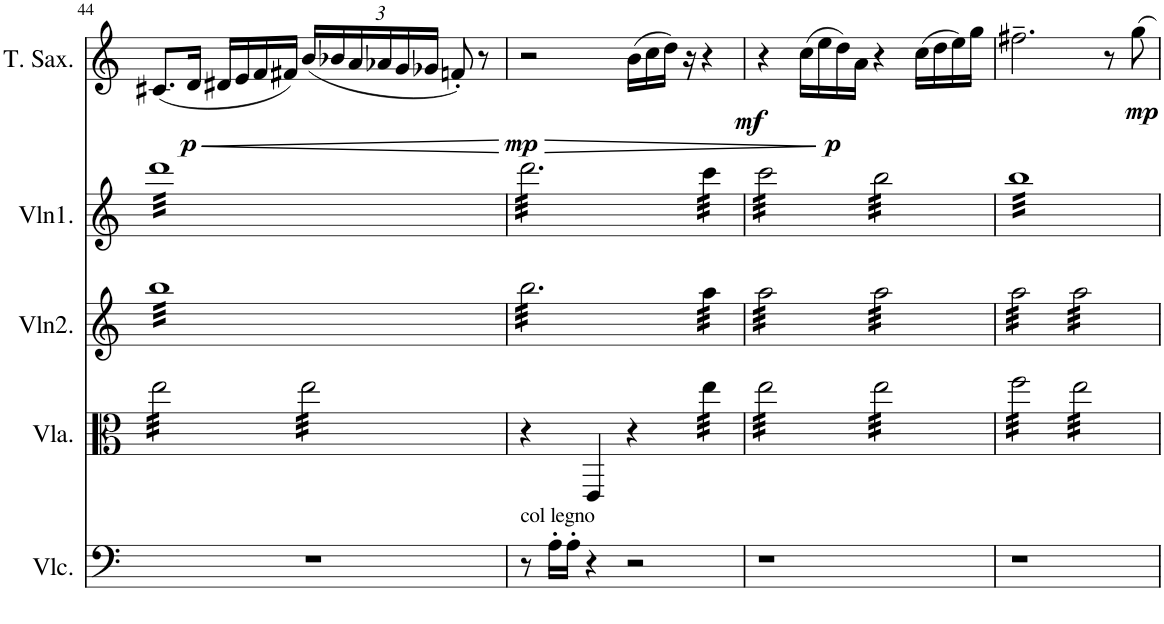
**kern	**kern	**kern	**kern	**kern	**dynam
*part5	*part4	*part3	*part2	*part1	*part1
*staff5	*staff4	*staff3	*staff2	*staff1	*staff1
*I"Cello	*I"Viola	*I"Violin2	*I"Violin1	*I"Tenor Sax	*
*	*I'Vla.	*I'Vln2.	*I'Vln1.	*I'T. Sax.	*
!!LO:PB:g=z
*clefF4	*clefC3	*clefG2	*clefG2	*clefG2	*
*	*	*	*	*Trd8c14	*
*k[]	*k[]	*k[]	*k[]	*k[]	*
*M4/4	*M4/4	*M4/4	*M4/4	*M4/4	*
=44	=44	=44	=44	=44	=44
!	!	!	!	!	!LO:HP:b
!	!	!	!	!	!LO:DY:n=1:b
*	*tremolo	*	*	*	*
*	*	*tremolo	*	*	*
*	*	*	*tremolo	*	*
1r	32ee\LLL	32bbLLL	32dddLLL	(8.c#X/L	< p
.	32ee\	32bb	32ddd	.	.
.	32ee\	32bb	32ddd	.	.
.	32ee\	32bb	32ddd	.	.
.	32ee\	32bb	32ddd	.	.
.	32ee\	32bb	32ddd	.	.
.	32ee\	32bb	32ddd	16d/Jk	.
.	32ee\	32bb	32ddd	.	.
.	32ee\	32bb	32ddd	16d#X/LL	.
.	32ee\	32bb	32ddd	.	.
.	32ee\	32bb	32ddd	16e/	.
.	32ee\	32bb	32ddd	.	.
.	32ee\	32bb	32ddd	16f/	.
.	32ee\	32bb	32ddd	.	.
.	32ee\	32bb	32ddd	16f#X/JJ)	.
.	32ee\JJJ	32bb	32ddd	.	.
*	*	*	*	*Xbrackettup	*
!	!	!	!	!	!LO:HP:n=1:b
!	!	!	!	!	!LO:DY:n=2:b
.	32ee\LLL	32bb	32ddd	(24b/LL	[ > mp
.	32ee\	32bb	32ddd	.	.
.	.	.	.	24b-X/	.
.	32ee\	32bb	32ddd	.	.
.	.	.	.	24a/	.
.	32ee\	32bb	32ddd	.	.
.	32ee\	32bb	32ddd	24a-X/	.
.	32ee\	32bb	32ddd	.	.
.	.	.	.	24g/	.
.	32ee\	32bb	32ddd	.	.
.	.	.	.	24g-X/JJ	.
.	32ee\	32bb	32ddd	.	.
!	!	!	!	!	!LO:DY:n=3:b
.	32ee\	32bb	32ddd	8fn'/)	] p
.	32ee\	32bb	32ddd	.	.
.	32ee\	32bb	32ddd	.	.
.	32ee\	32bb	32ddd	.	.
.	32ee\	32bb	32ddd	8r	.
.	32ee\	32bb	32ddd	.	.
.	32ee\	32bb	32ddd	.	.
.	32ee\JJJ	32bbJJJ	32dddJJJ	.	.
*	*Xtremolo	*	*	*	*
=45	=45	=45	=45	=45	=45
!LO:TX:a:t=col legno	!	!	!	!	!
8r	4r	32bb\LLL	32ddd\LLL	2r	.
.	.	32bb\	32ddd\	.	.
.	.	32bb\	32ddd\	.	.
.	.	32bb\	32ddd\	.	.
16A'\LL	.	32bb\	32ddd\	.	.
.	.	32bb\	32ddd\	.	.
16A'\JJ	.	32bb\	32ddd\	.	.
.	.	32bb\	32ddd\	.	.
4r	4EE/	32bb\	32ddd\	.	.
.	.	32bb\	32ddd\	.	.
.	.	32bb\	32ddd\	.	.
.	.	32bb\	32ddd\	.	.
.	.	32bb\	32ddd\	.	.
.	.	32bb\	32ddd\	.	.
.	.	32bb\	32ddd\	.	.
.	.	32bb\	32ddd\	.	.
!	!	!	!	!	!LO:DY:b
2r	4r	32bb\	32ddd\	(16b\LL	mf
.	.	32bb\	32ddd\	.	.
.	.	32bb\	32ddd\	16cc\	.
.	.	32bb\	32ddd\	.	.
.	.	32bb\	32ddd\	16dd\JJ)	.
.	.	32bb\	32ddd\	.	.
.	.	32bb\	32ddd\	16r	.
.	.	32bb\JJJ	32ddd\JJJ	.	.
*	*tremolo	*	*	*	*
.	32ee\LLL	32aa\LLL	32ccc\LLL	4r	.
.	32ee\	32aa\	32ccc\	.	.
.	32ee\	32aa\	32ccc\	.	.
.	32ee\	32aa\	32ccc\	.	.
.	32ee\	32aa\	32ccc\	.	.
.	32ee\	32aa\	32ccc\	.	.
.	32ee\	32aa\	32ccc\	.	.
.	32ee\JJJ	32aa\JJJ	32ccc\JJJ	.	.
=46	=46	=46	=46	=46	=46
1r	32ee\LLL	32aa\LLL	32ccc\LLL	4r	.
.	32ee\	32aa\	32ccc\	.	.
.	32ee\	32aa\	32ccc\	.	.
.	32ee\	32aa\	32ccc\	.	.
.	32ee\	32aa\	32ccc\	.	.
.	32ee\	32aa\	32ccc\	.	.
.	32ee\	32aa\	32ccc\	.	.
.	32ee\	32aa\	32ccc\	.	.
.	32ee\	32aa\	32ccc\	(16cc\LL	.
.	32ee\	32aa\	32ccc\	.	.
.	32ee\	32aa\	32ccc\	16ee\	.
.	32ee\	32aa\	32ccc\	.	.
.	32ee\	32aa\	32ccc\	16dd\)	.
.	32ee\	32aa\	32ccc\	.	.
.	32ee\	32aa\	32ccc\	16a\JJ	.
.	32ee\JJJ	32aa\JJJ	32ccc\JJJ	.	.
.	32ee\LLL	32aa\LLL	32bb\LLL	4r	.
.	32ee\	32aa\	32bb\	.	.
.	32ee\	32aa\	32bb\	.	.
.	32ee\	32aa\	32bb\	.	.
.	32ee\	32aa\	32bb\	.	.
.	32ee\	32aa\	32bb\	.	.
.	32ee\	32aa\	32bb\	.	.
.	32ee\	32aa\	32bb\	.	.
!	!	!	!	!	!LO:DY:b
.	32ee\	32aa\	32bb\	(16cc\LL	mp
.	32ee\	32aa\	32bb\	.	.
.	32ee\	32aa\	32bb\	16dd\	.
.	32ee\	32aa\	32bb\	.	.
.	32ee\	32aa\	32bb\	16ee\)	.
.	32ee\	32aa\	32bb\	.	.
.	32ee\	32aa\	32bb\	16gg\JJ	.
.	32ee\JJJ	32aa\JJJ	32bb\JJJ	.	.
=47	=47	=47	=47	=47	=47
1r	32ff\LLL	32aa\LLL	32bbLLL	2.ff#X~>\	.
.	32ff\	32aa\	32bb	.	.
.	32ff\	32aa\	32bb	.	.
.	32ff\	32aa\	32bb	.	.
.	32ff\	32aa\	32bb	.	.
.	32ff\	32aa\	32bb	.	.
.	32ff\	32aa\	32bb	.	.
.	32ff\	32aa\	32bb	.	.
.	32ff\	32aa\	32bb	.	.
.	32ff\	32aa\	32bb	.	.
.	32ff\	32aa\	32bb	.	.
.	32ff\	32aa\	32bb	.	.
.	32ff\	32aa\	32bb	.	.
.	32ff\	32aa\	32bb	.	.
.	32ff\	32aa\	32bb	.	.
.	32ff\JJJ	32aa\JJJ	32bb	.	.
.	32ee\LLL	32aa\LLL	32bb	.	.
.	32ee\	32aa\	32bb	.	.
.	32ee\	32aa\	32bb	.	.
.	32ee\	32aa\	32bb	.	.
.	32ee\	32aa\	32bb	.	.
.	32ee\	32aa\	32bb	.	.
.	32ee\	32aa\	32bb	.	.
.	32ee\	32aa\	32bb	.	.
.	32ee\	32aa\	32bb	8r	.
.	32ee\	32aa\	32bb	.	.
.	32ee\	32aa\	32bb	.	.
.	32ee\	32aa\	32bb	.	.
.	32ee\	32aa\	32bb	8gg\	.
.	32ee\	32aa\	32bb	.	.
.	32ee\	32aa\	32bb	.	.
.	32ee\JJJ	32aa\JJJ	32bbJJJ	.	.
*	*	*	*Xtremolo	*	*
*	*	*Xtremolo	*	*	*
*	*Xtremolo	*	*	*	*
=	=	=	=	=	=
*-	*-	*-	*-	*-	*-
